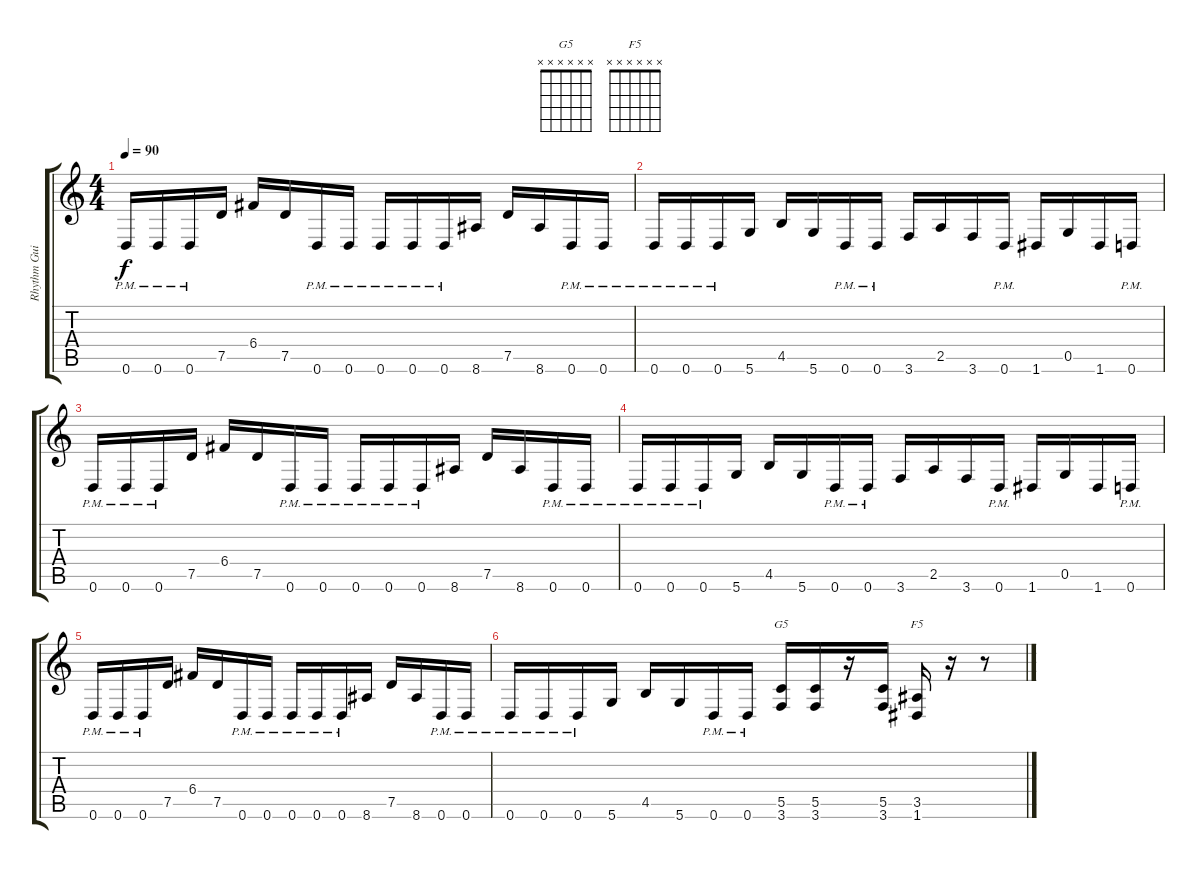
\track ("Rhythm Guitar 2" "Rhythm Gui") {instrument overdrivenguitar}
\staff {score tabs}
\tuning (D4 A3 F3 C3 G2 D2) {hide}
\chord ("G5" x x x x x x)
\chord ("F5" x x x x x x)
\ts (4 4)
\tempo 90
\clef g2
\ks aminor
0.6{pm}.16{dy f} 0.6{pm}.16 0.6{pm}.16 7.5.16 6.4.16 7.5.16 0.6{pm}.16 0.6{pm}.16 0.6{pm}.16 0.6{pm}.16 0.6{pm}.16 8.6.16 7.5.16 8.6.16 0.6{pm}.16 0.6{pm}.16 |
0.6{pm}.16 0.6{pm}.16 0.6{pm}.16 5.6.16 4.5.16 5.6.16 0.6{pm}.16 0.6{pm}.16 3.6.16 2.5.16 3.6.16 0.6{pm}.16 1.6.16 0.5.16 1.6.16 0.6{pm}.16 |
0.6{pm}.16 0.6{pm}.16 0.6{pm}.16 7.5.16 6.4.16 7.5.16 0.6{pm}.16 0.6{pm}.16 0.6{pm}.16 0.6{pm}.16 0.6{pm}.16 8.6.16 7.5.16 8.6.16 0.6{pm}.16 0.6{pm}.16 |
0.6{pm}.16 0.6{pm}.16 0.6{pm}.16 5.6.16 4.5.16 5.6.16 0.6{pm}.16 0.6{pm}.16 3.6.16 2.5.16 3.6.16 0.6{pm}.16 1.6.16 0.5.16 1.6.16 0.6{pm}.16 |
0.6{pm}.16 0.6{pm}.16 0.6{pm}.16 7.5.16 6.4.16 7.5.16 0.6{pm}.16 0.6{pm}.16 0.6{pm}.16 0.6{pm}.16 0.6{pm}.16 8.6.16 7.5.16 8.6.16 0.6{pm}.16 0.6{pm}.16 |
0.6{pm}.16 0.6{pm}.16 0.6{pm}.16 5.6.16 4.5.16 5.6.16 0.6{pm}.16 0.6{pm}.16 (5.5 3.6).16{ch "G5"} (5.5 3.6).16 r.16 (5.5 3.6).16 (3.5 1.6).16{ch "F5"} r.16 r.8
